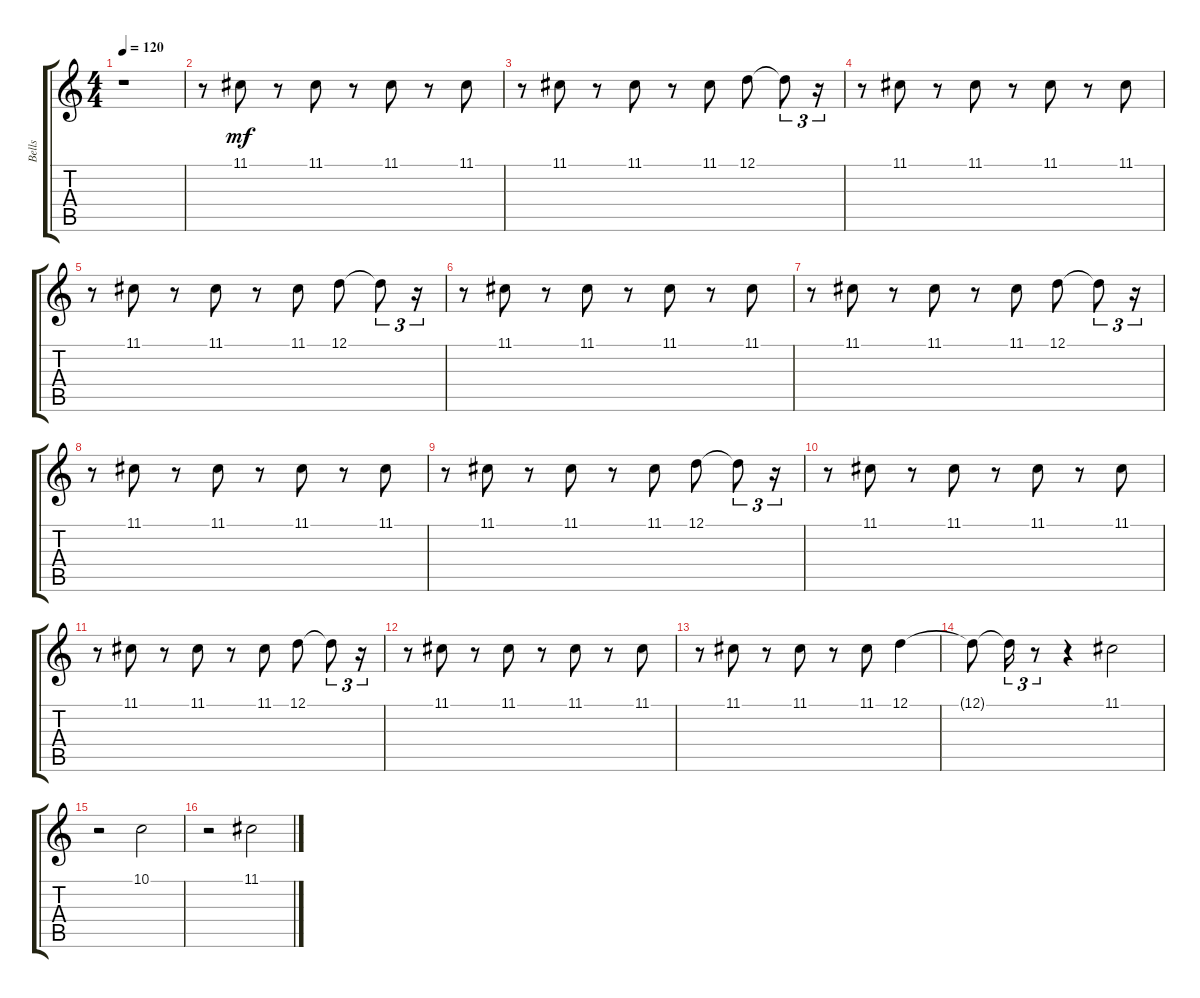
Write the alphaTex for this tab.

\track ("Bells" "Bells") {instrument tubularbells}
\staff {score tabs}
\tuning (D4 A3 F3 C3 G2 C2) {hide}
\ts (4 4)
\tempo 120
\clef g2
\ks aminor
r.1{dy mf} |
r.8 11.1.8 r.8 11.1.8 r.8 11.1.8 r.8 11.1.8 |
r.8 11.1.8 r.8 11.1.8 r.8 11.1.8 12.1.8 12.1{t}.8{tu (3 2)} r.16{tu (3 2)} |
r.8 11.1.8 r.8 11.1.8 r.8 11.1.8 r.8 11.1.8 |
r.8 11.1.8 r.8 11.1.8 r.8 11.1.8 12.1.8 12.1{t}.8{tu (3 2)} r.16{tu (3 2)} |
r.8 11.1.8 r.8 11.1.8 r.8 11.1.8 r.8 11.1.8 |
r.8 11.1.8 r.8 11.1.8 r.8 11.1.8 12.1.8 12.1{t}.8{tu (3 2)} r.16{tu (3 2)} |
r.8 11.1.8 r.8 11.1.8 r.8 11.1.8 r.8 11.1.8 |
r.8 11.1.8 r.8 11.1.8 r.8 11.1.8 12.1.8 12.1{t}.8{tu (3 2)} r.16{tu (3 2)} |
r.8 11.1.8 r.8 11.1.8 r.8 11.1.8 r.8 11.1.8 |
r.8 11.1.8 r.8 11.1.8 r.8 11.1.8 12.1.8 12.1{t}.8{tu (3 2)} r.16{tu (3 2)} |
r.8 11.1.8 r.8 11.1.8 r.8 11.1.8 r.8 11.1.8 |
r.8 11.1.8 r.8 11.1.8 r.8 11.1.8 12.1.4 |
12.1{t}.8 12.1{t}.16{tu (3 2)} r.8{tu (3 2)} r.4 11.1.2 |
r.2 10.1.2 |
r.2 11.1.2
